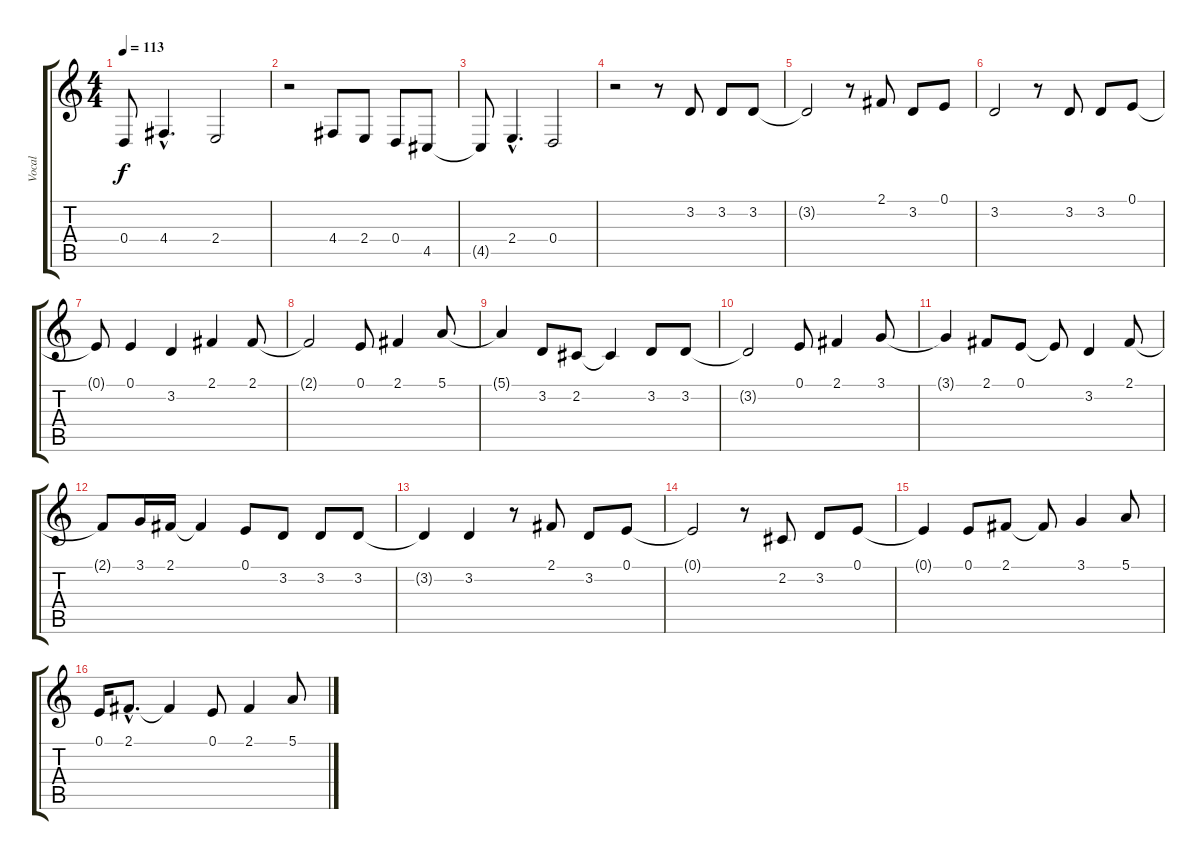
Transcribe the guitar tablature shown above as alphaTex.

\track ("Vocal" "Vocal") {instrument piccolo}
\staff {score tabs}
\tuning (E4 B3 G3 D3 A2 E2) {hide}
\ts (4 4)
\tempo 113
\clef g2
\ks c
0.4{t}.8{dy f} 4.4{hac}.4{d} 2.4.2 |
r.2 4.4.8 2.4.8 0.4.8 4.5.8 |
4.5{t}.8 2.4{hac}.4{d} 0.4.2 |
r.2 r.8 3.2.8 3.2.8 3.2.8 |
3.2{t}.2 r.8 2.1.8 3.2.8 0.1.8 |
3.2.2 r.8 3.2.8 3.2.8 0.1.8 |
0.1{t}.8 0.1.4 3.2.4 2.1.4 2.1.8 |
2.1{t}.2 0.1.8 2.1.4 5.1.8 |
5.1{t}.4 3.2.8 2.2.8 2.2{t}.4 3.2.8 3.2.8 |
3.2{t}.2 0.1.8 2.1.4 3.1.8 |
3.1{t}.4 2.1.8 0.1.8 0.1{t}.8 3.2.4 2.1.8 |
2.1{t}.8 3.1.16 2.1.16 2.1{t}.4 0.1.8 3.2.8 3.2.8 3.2.8 |
3.2{t}.4 3.2.4 r.8 2.1.8 3.2.8 0.1.8 |
0.1{t}.2 r.8 2.2.8 3.2.8 0.1.8 |
0.1{t}.4 0.1.8 2.1.8 2.1{t}.8 3.1.4 5.1.8 |
0.1.16 2.1{hac}.8{d} 2.1{t}.4 0.1.8 2.1.4 5.1.8
